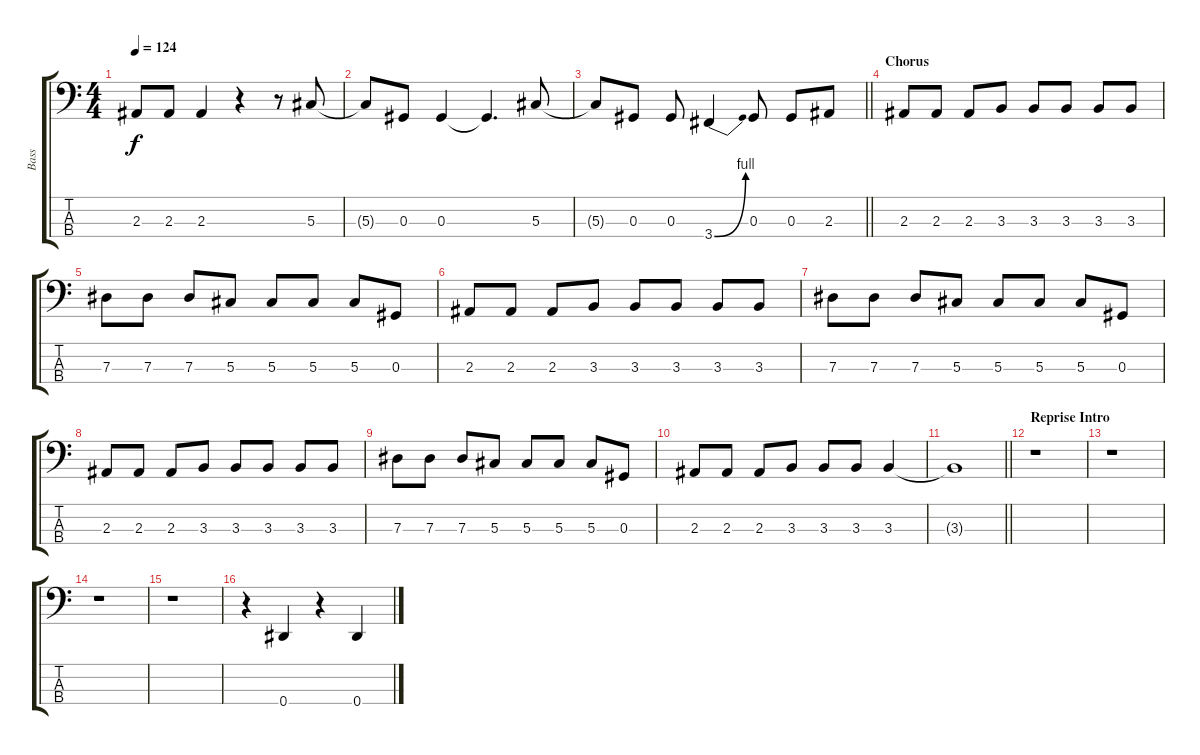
\track ("Bass" "Bass") {instrument electricbassfinger}
\staff {score tabs}
\tuning (Gb2 Db2 Ab1 Eb1) {hide}
\ts (4 4)
\tempo 124
\clef f4
\ks c
2.3{t}.8{dy f} 2.3.8 2.3.4 r.4 r.8 5.3.8 |
5.3{t}.8 0.3.8 0.3.4 0.3{t}.4{d} 5.3.8 |
\barLineRight lightlight
5.3{t}.8 0.3.8 0.3.8 3.4{be (bend 0 0 60 4)}.4 0.3.8 0.3.8 2.3.8 |
\section ("" "Chorus")
2.3.8 2.3.8 2.3.8 3.3.8 3.3.8 3.3.8 3.3.8 3.3.8 |
7.3.8 7.3.8 7.3.8 5.3.8 5.3.8 5.3.8 5.3.8 0.3.8 |
2.3.8 2.3.8 2.3.8 3.3.8 3.3.8 3.3.8 3.3.8 3.3.8 |
7.3.8 7.3.8 7.3.8 5.3.8 5.3.8 5.3.8 5.3.8 0.3.8 |
2.3.8 2.3.8 2.3.8 3.3.8 3.3.8 3.3.8 3.3.8 3.3.8 |
7.3.8 7.3.8 7.3.8 5.3.8 5.3.8 5.3.8 5.3.8 0.3.8 |
2.3.8 2.3.8 2.3.8 3.3.8 3.3.8 3.3.8 3.3.4 |
\barLineRight lightlight
3.3{t}.1 |
\section ("" "Reprise Intro")
r.1 |
r.1 |
r.1 |
r.1 |
r.4 0.4.4 r.4 0.4.4
